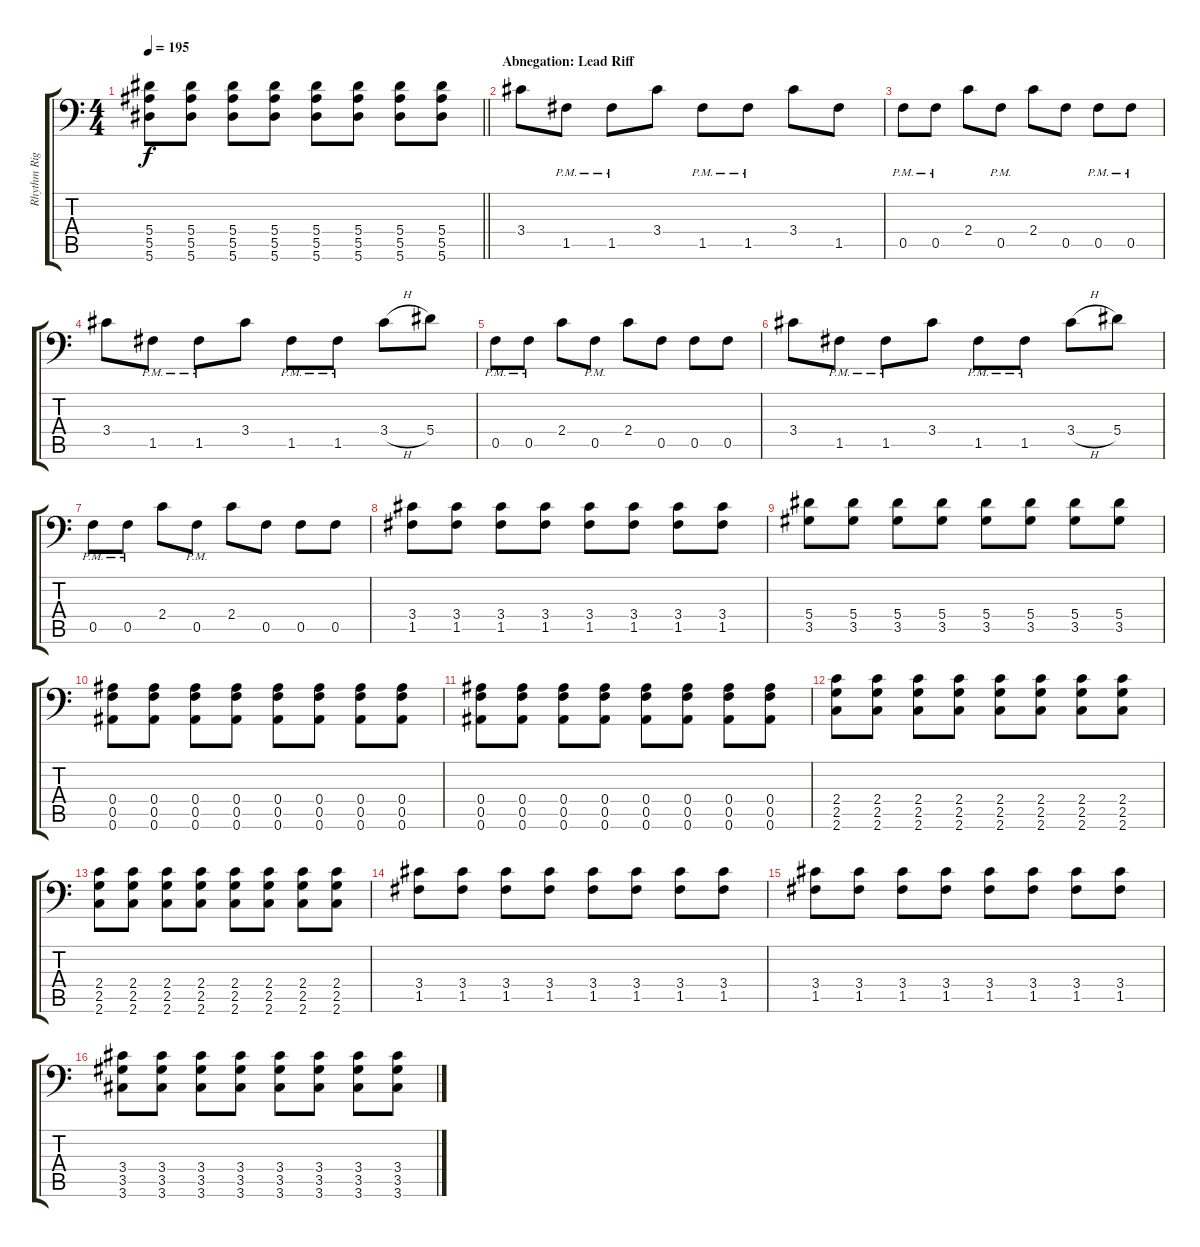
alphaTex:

\track ("Rhythm Right" "Rhythm Rig") {instrument distortionguitar}
\staff {score tabs}
\tuning (C4 G3 Eb3 Bb2 F2 Bb1) {hide}
\ts (4 4)
\tempo 195
\clef f4
\barLineRight lightlight
\ks c
(5.4 5.5 5.6).8{dy f} (5.4 5.5 5.6).8 (5.4 5.5 5.6).8 (5.4 5.5 5.6).8 (5.4 5.5 5.6).8 (5.4 5.5 5.6).8 (5.4 5.5 5.6).8 (5.4 5.5 5.6).8 |
\section ("" "Abnegation: Lead Riff")
3.4.8 1.5{pm}.8 1.5{pm}.8 3.4.8 1.5{pm}.8 1.5{pm}.8 3.4.8 1.5.8 |
0.5{pm}.8 0.5{pm}.8 2.4.8 0.5{pm}.8 2.4.8 0.5.8 0.5{pm}.8 0.5{pm}.8 |
3.4.8 1.5{pm}.8 1.5{pm}.8 3.4.8 1.5{pm}.8 1.5{pm}.8 3.4{h}.8 5.4.8 |
0.5{pm}.8 0.5{pm}.8 2.4.8 0.5{pm}.8 2.4.8 0.5.8 0.5.8 0.5.8 |
3.4.8 1.5{pm}.8 1.5{pm}.8 3.4.8 1.5{pm}.8 1.5{pm}.8 3.4{h}.8 5.4.8 |
0.5{pm}.8 0.5{pm}.8 2.4.8 0.5{pm}.8 2.4.8 0.5.8 0.5.8 0.5.8 |
(3.4 1.5).8 (3.4 1.5).8 (3.4 1.5).8 (3.4 1.5).8 (3.4 1.5).8 (3.4 1.5).8 (3.4 1.5).8 (3.4 1.5).8 |
(5.4 3.5).8 (5.4 3.5).8 (5.4 3.5).8 (5.4 3.5).8 (5.4 3.5).8 (5.4 3.5).8 (5.4 3.5).8 (5.4 3.5).8 |
(0.4 0.5 0.6).8 (0.4 0.5 0.6).8 (0.4 0.5 0.6).8 (0.4 0.5 0.6).8 (0.4 0.5 0.6).8 (0.4 0.5 0.6).8 (0.4 0.5 0.6).8 (0.4 0.5 0.6).8 |
(0.4 0.5 0.6).8 (0.4 0.5 0.6).8 (0.4 0.5 0.6).8 (0.4 0.5 0.6).8 (0.4 0.5 0.6).8 (0.4 0.5 0.6).8 (0.4 0.5 0.6).8 (0.4 0.5 0.6).8 |
(2.4 2.5 2.6).8 (2.4 2.5 2.6).8 (2.4 2.5 2.6).8 (2.4 2.5 2.6).8 (2.4 2.5 2.6).8 (2.4 2.5 2.6).8 (2.4 2.5 2.6).8 (2.4 2.5 2.6).8 |
(2.4 2.5 2.6).8 (2.4 2.5 2.6).8 (2.4 2.5 2.6).8 (2.4 2.5 2.6).8 (2.4 2.5 2.6).8 (2.4 2.5 2.6).8 (2.4 2.5 2.6).8 (2.4 2.5 2.6).8 |
(3.4 1.5).8 (3.4 1.5).8 (3.4 1.5).8 (3.4 1.5).8 (3.4 1.5).8 (3.4 1.5).8 (3.4 1.5).8 (3.4 1.5).8 |
(3.4 1.5).8 (3.4 1.5).8 (3.4 1.5).8 (3.4 1.5).8 (3.4 1.5).8 (3.4 1.5).8 (3.4 1.5).8 (3.4 1.5).8 |
(3.4 3.5 3.6).8 (3.4 3.5 3.6).8 (3.4 3.5 3.6).8 (3.4 3.5 3.6).8 (3.4 3.5 3.6).8 (3.4 3.5 3.6).8 (3.4 3.5 3.6).8 (3.4 3.5 3.6).8
